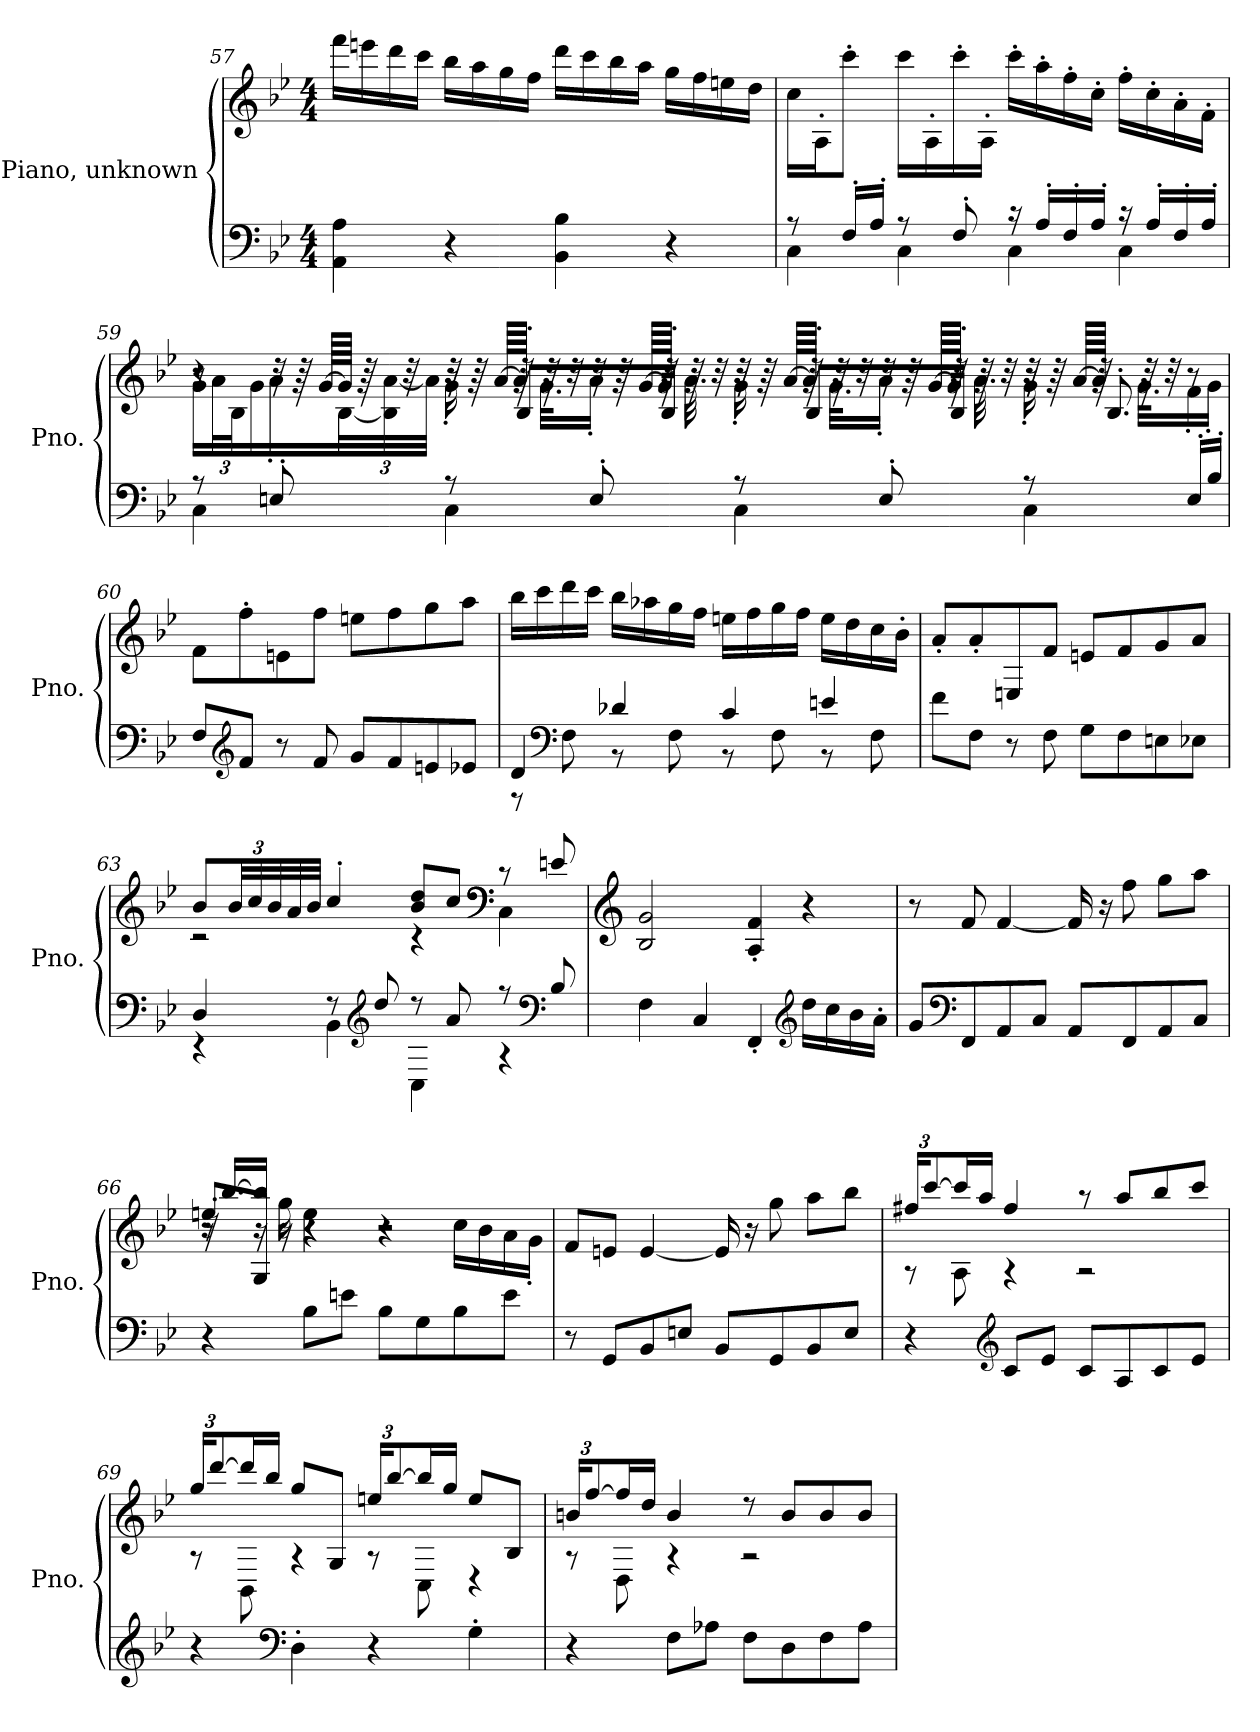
**kern	**kern
*part1	*part1
*staff2	*staff1
*I"Piano, unknown	*
*I'Pno.	*
!!LO:LB:g=z
*clefF4	*clefG2
*k[b-e-]	*k[b-e-]
*M4/4	*M4/4
=57	=57
4AA\ 4A\	16fff\LL
.	16eeen\
.	16ddd\
.	16ccc\JJ
4r	16bb-\LL
.	16aa\
.	16gg\
.	16ff\JJ
4BB-\ 4B-\	16ddd\LL
.	16ccc\
.	16bb-\
.	16aa\JJ
4r	16gg\LL
.	16ff\
.	16een\
.	16dd\JJ
=58	=58
*^	*
8r	4C\	16cc\LL
.	.	16A'\J
16F'/LL	.	8ccc'\J
16A'/JJ	.	.
8r	4C\	16ccc\LL
.	.	16A'\
8F'/	.	16ccc'\
.	.	16A'\JJ
16r	4C\	16ccc'\LL
16A'/LL	.	16aa'\
16F'/	.	16ff'\
16A'/JJ	.	16cc'\JJ
16r	4C\	16ff'\LL
16A'/LL	.	16cc'\
16F'/	.	16a'\
16A'/JJ	.	16f'\JJ
!!LO:LB:g=z
=59	=59	=59
*	*	*^
*	*	*	*Xbrackettup
*	*	*	*^
8r	4C\	8r	24g\LL	4r
.	.	.	48a\L	.
.	.	.	48B-\J	.
.	.	.	24g\	.
8En'/	.	32r	16a'\	.
.	.	64r	.	.
.	.	[64g/LLLL	.	.
.	.	64g/JJJJ]	[48B-\L	.
.	.	64r	.	.
.	.	.	48B-\] [48a\	.
.	.	32r	.	.
.	.	.	48a\JJJ]	.
8r	4C\	32r	16g'\	16r
.	.	64r	.	.
.	.	[64a/LLLL	.	.
.	.	64a/JJJJ]	64r	8B-'/L
.	.	64r	32.g\KLL	.
.	.	32r	.	.
8E'/	.	32r	16a'\JJ	.
.	.	64r	.	.
.	.	[64g/LLLL	.	.
.	.	64g/JJJJ]	64r	16B-'/Jk
.	.	64r	32.a\	.
.	.	32r	.	.
8r	4C\	32r	16g'\	16r
.	.	64r	.	.
.	.	[64a/LLLL	.	.
.	.	64a/JJJJ]	64r	8B-'/L
.	.	64r	32.g\KLL	.
.	.	32r	.	.
8E'/	.	32r	16a'\JJ	.
.	.	64r	.	.
.	.	[64g/LLLL	.	.
.	.	64g/JJJJ]	64r	16B-'/Jk
.	.	64r	32.a\	.
.	.	32r	.	.
8r	4C\	32r	16g'\	16r
.	.	64r	.	.
.	.	[64a/LLLL	.	.
.	.	64a/JJJJ]	64r	8.B-'/
.	.	64r	32.g\KLL	.
.	.	32r	.	.
16E'/LL	.	8r	16f'\	.
16B-'/JJ	.	.	16g'\JJ	.
*v	*v	*	*	*
*	*v	*v	*v
!!LO:LB:g=z
=60	=60
8F/L	8f\L
*clefG2	*
8f/J	8ff'\
8r	8en\
8f/	8ff\J
8g/L	8een\L
8f/	8ff\
8en/	8gg\
8e-X/J	8aa\J
=61	=61
*^	*
4d/	8r	16bb-\LL
.	.	16ccc\
*clefF4	*	*
.	8F\	16ddd\
.	.	16ccc\JJ
4d-X/	8r	16bb-\LL
.	.	16aa-X\
.	8F\	16gg\
.	.	16ff\JJ
4c/	8r	16een\LL
.	.	16ff\
.	8F\	16gg\
.	.	16ff\JJ
4en/	8r	16ee\LL
.	.	16dd\
.	8F\	16cc\
.	.	16b-'\JJ
*v	*v	*
=62	=62
8f\L	8a'/L
8F\J	8a'/
8r	8En/
8F\	8f/J
8G\L	8en/L
8F\	8f/
8En\	8g/
8E-X\J	8a/J
!!LO:LB:g=z
=63	=63
*^	*^
4D/	4r	8b-/L	2r
.	.	48b-/LL	.
.	.	48cc/	.
.	.	48b-/	.
.	.	32a/	.
.	.	32b-/JJJ	.
8r	4BB-\	4cc'/	.
*clefG2	*	*	*
8dd/	.	.	.
8r	4C\	8b-/ 8dd/L	4r
8a/	.	8cc/J	.
*	*	*clefF4	*
8r	4r	8r	4C\
*clefF4	*	*	*
8B-/	.	8en/	.
*v	*v	*	*
*	*v	*v
=64	=64
*	*clefG2
4F\	2B-/ 2g/
4C/	.
4FF'/	4A/' 4f/'
*clefG2	*
16dd\LL	4r
16cc\	.
16b-\	.
16a'\JJ	.
=65	=65
8g/L	8r
*clefF4	*
8FF/	8f/
8AA/	[4f/
8C/J	.
8AA/L	16f/]
.	16r
8FF/	8ff\
8AA/	8gg\L
8C/J	8aa\J
!!LO:PB:g=z
=66	=66
*	*^
*	*	*^
4r	32r	8r	8een'/L
.	[16.bb-/LL	.	.
.	16bb-/JJ]	16r	8G/J
.	16r	16gg\	.
8B-\L	4r	4ee\	4r
8en\J	.	.	.
8B-\L	2r	4r	2r
8G\	.	.	.
8B-\	.	16cc\LL	.
.	.	16b-\	.
8e\J	.	16a\	.
.	.	16g'\JJ	.
*	*v	*v	*v
=67	=67
8r	8f/L
8GG/L	8en/J
8BB-/	[4e/
8En/J	.
8BB-/L	16e/]
.	16r
8GG/	8gg\
8BB-/	8aa\L
8E/J	8bb-\J
=68	=68
*	*^
4r	24ff#X/KL	8r
.	[12ccc/	.
.	16ccc/L]	8A\
.	16aa/JJ	.
*clefG2	*	*
8c/L	4ff#/	4r
8e-/J	.	.
8c/L	8r	2r
8A/	8aa/L	.
8c/	8bb-/	.
8e-/J	8ccc/J	.
!!LO:LB:g=z	!!
=69	=69	=69
4r	24gg/KL	8r
.	[12ddd/	.
.	16ddd/L]	8BB-\
.	16bb-/JJ	.
*clefF4	*	*
4D'\	8gg/L	4r
.	8G/J	.
4r	24een/KL	8r
.	[12bb-/	.
.	16bb-/L]	8C\
.	16gg/JJ	.
4G'\	8ee/L	4r
.	8B-/J	.
=70	=70	=70
4r	24bn/KL	8r
.	[12ff/	.
.	16ff/L]	8D\
.	16dd/JJ	.
8F\L	4b/	4r
8A-X\J	.	.
8F\L	8r	2r
8D\	8b/L	.
8F\	8b/	.
8A-\J	8b/J	.
*	*v	*v
=	=
*-	*-
